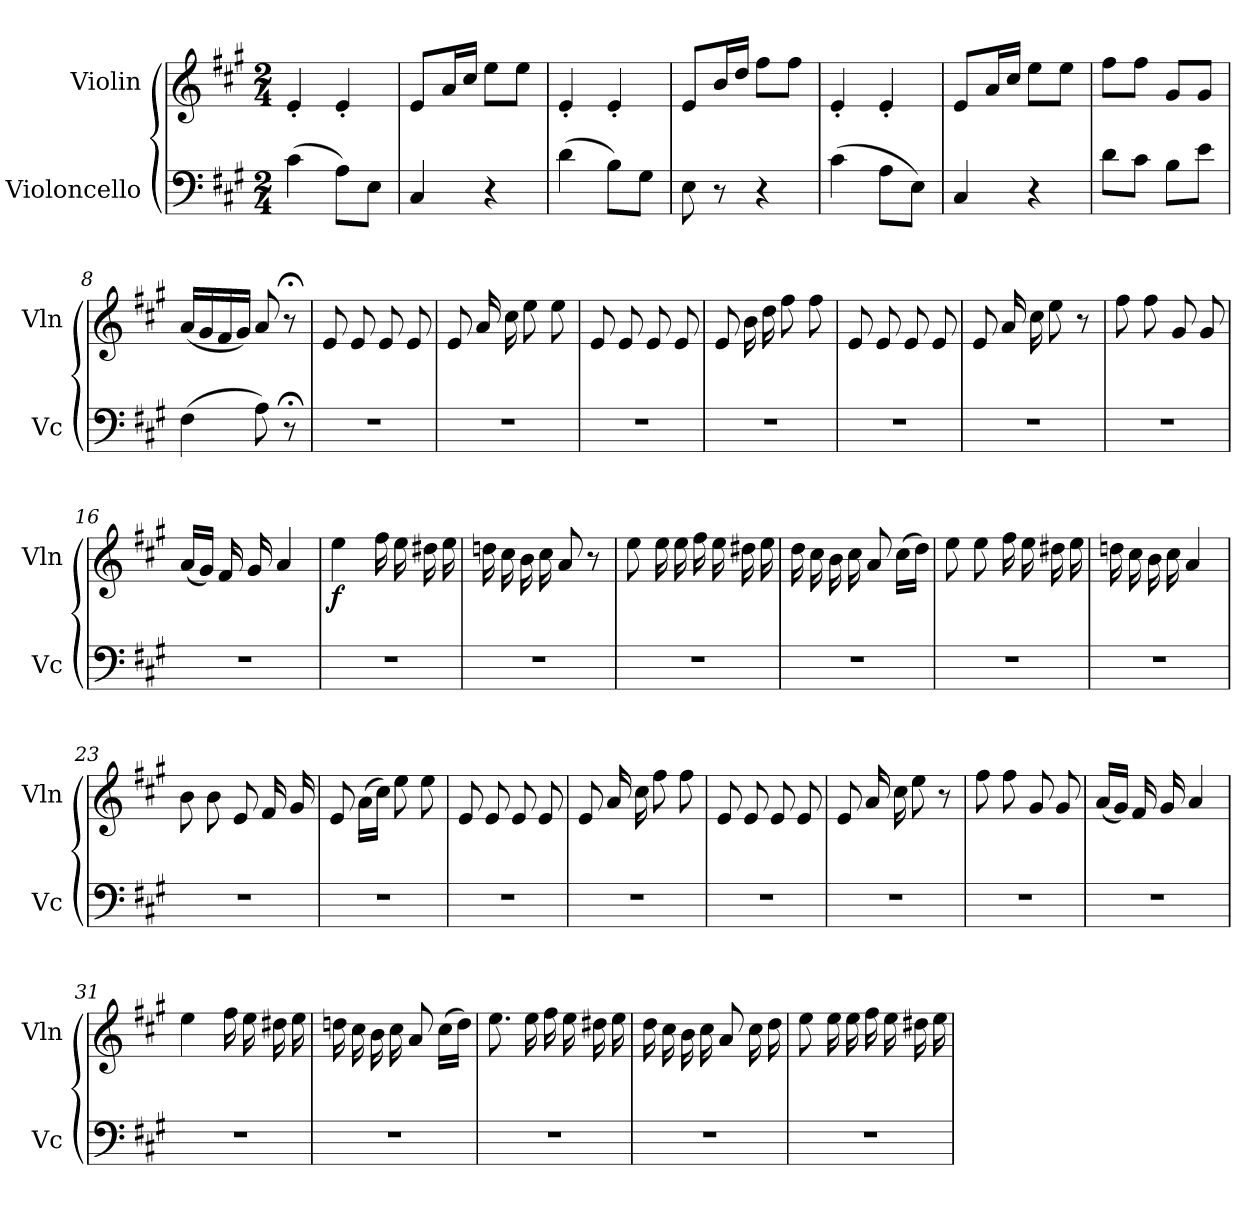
**kern	**kern	**dynam
*part2	*part1	*part1
*staff2	*staff1	*staff1
*I"Violoncello	*I"Violin	*
*I'Vc	*I'Vln	*
*clefF4	*clefG2	*
*k[f#c#g#]	*k[f#c#g#]	*
*M2/4	*M2/4	*
=1	=1	=1
(>4c#\	4e'/	.
8A\L)	4e'/	.
8E\J	.	.
=2	=2	=2
4C#/	8e/L	.
.	16a/L	.
.	16cc#/JJ	.
4r	8ee\L	.
.	8ee\J	.
=3	=3	=3
(>4d\	4e'/	.
8B\L)	4e'/	.
8G#\J	.	.
=4	=4	=4
8E\	8e/L	.
8r	16b/L	.
.	16dd/JJ	.
4r	8ff#\L	.
.	8ff#\J	.
=5	=5	=5
(>4c#\	4e'/	.
8A\L	4e'/	.
8E\J)	.	.
=6	=6	=6
4C#/	8e/L	.
.	16a/L	.
.	16cc#/JJ	.
4r	8ee\L	.
.	8ee\J	.
=7	=7	=7
8d\L	8ff#\L	.
8c#\J	8ff#\J	.
8B\L	8g#/L	.
8e\J	8g#/J	.
!!LO:LB:g=z
=8	=8	=8
(>4F#\	(<16a/LL	.
.	16g#/	.
.	16f#/	.
.	16g#/JJ)	.
8A\)	8a/	.
8r;<	8r;<	.
=9	=9	=9
2r	8e/	.
.	8e/	.
.	8e/	.
.	8e/	.
=10	=10	=10
2r	8e/	.
.	16a/	.
.	16cc#\	.
.	8ee\	.
.	8ee\	.
=11	=11	=11
2r	8e/	.
.	8e/	.
.	8e/	.
.	8e/	.
=12	=12	=12
2r	8e/	.
.	16b\	.
.	16dd\	.
.	8ff#\	.
.	8ff#\	.
=13	=13	=13
2r	8e/	.
.	8e/	.
.	8e/	.
.	8e/	.
!!LO:LB:g=z
=14	=14	=14
2r	8e/	.
.	16a/	.
.	16cc#\	.
.	8ee\	.
.	8r	.
=15	=15	=15
2r	8ff#\	.
.	8ff#\	.
.	8g#/	.
.	8g#/	.
=16	=16	=16
2r	(<16a/LL	.
.	16g#/JJ)	.
.	16f#/	.
.	16g#/	.
.	4a/	.
=17	=17	=17
!	!	!LO:DY:b
2r	4ee\	f
.	16ff#\	.
.	16ee\	.
.	16dd#X\	.
.	16ee\	.
=18	=18	=18
2r	16ddn\	.
.	16cc#\	.
.	16b\	.
.	16cc#\	.
.	8a/	.
.	8r	.
=19	=19	=19
2r	8ee\	.
.	16ee\	.
.	16ee\	.
.	16ff#\	.
.	16ee\	.
.	16dd#X\	.
.	16ee\	.
!!LO:LB:g=z
=20	=20	=20
2r	16dd\	.
.	16cc#\	.
.	16b\	.
.	16cc#\	.
.	8a/	.
.	(>16cc#\LL	.
.	16dd\JJ)	.
=21	=21	=21
2r	8ee\	.
.	8ee\	.
.	16ff#\	.
.	16ee\	.
.	16dd#X\	.
.	16ee\	.
=22	=22	=22
2r	16ddn\	.
.	16cc#\	.
.	16b\	.
.	16cc#\	.
.	4a/	.
=23	=23	=23
2r	8b\	.
.	8b\	.
.	8e/	.
.	16f#/	.
.	16g#/	.
=24	=24	=24
2r	8e/	.
.	(>16a\LL	.
.	16cc#\JJ)	.
.	8ee\	.
.	8ee\	.
=25	=25	=25
2r	8e/	.
.	8e/	.
.	8e/	.
.	8e/	.
!!LO:LB:g=z
=26	=26	=26
2r	8e/	.
.	16a/	.
.	16cc#\	.
.	8ff#\	.
.	8ff#\	.
=27	=27	=27
2r	8e/	.
.	8e/	.
.	8e/	.
.	8e/	.
=28	=28	=28
2r	8e/	.
.	16a/	.
.	16cc#\	.
.	8ee\	.
.	8r	.
=29	=29	=29
2r	8ff#\	.
.	8ff#\	.
.	8g#/	.
.	8g#/	.
=30	=30	=30
2r	(<16a/LL	.
.	16g#/JJ)	.
.	16f#/	.
.	16g#/	.
.	4a/	.
=31	=31	=31
2r	4ee\	.
.	16ff#\	.
.	16ee\	.
.	16dd#X\	.
.	16ee\	.
!!LO:PB:g=z
=32	=32	=32
2r	16ddn\	.
.	16cc#\	.
.	16b\	.
.	16cc#\	.
.	8a/	.
.	(>16cc#\LL	.
.	16dd\JJ)	.
=33	=33	=33
2r	8.ee\	.
.	16ee\	.
.	16ff#\	.
.	16ee\	.
.	16dd#X\	.
.	16ee\	.
=34	=34	=34
2r	16dd\	.
.	16cc#\	.
.	16b\	.
.	16cc#\	.
.	8a/	.
.	16cc#\	.
.	16dd\	.
=35	=35	=35
2r	8ee\	.
.	16ee\	.
.	16ee\	.
.	16ff#\	.
.	16ee\	.
.	16dd#X\	.
.	16ee\	.
=	=	=
*-	*-	*-
